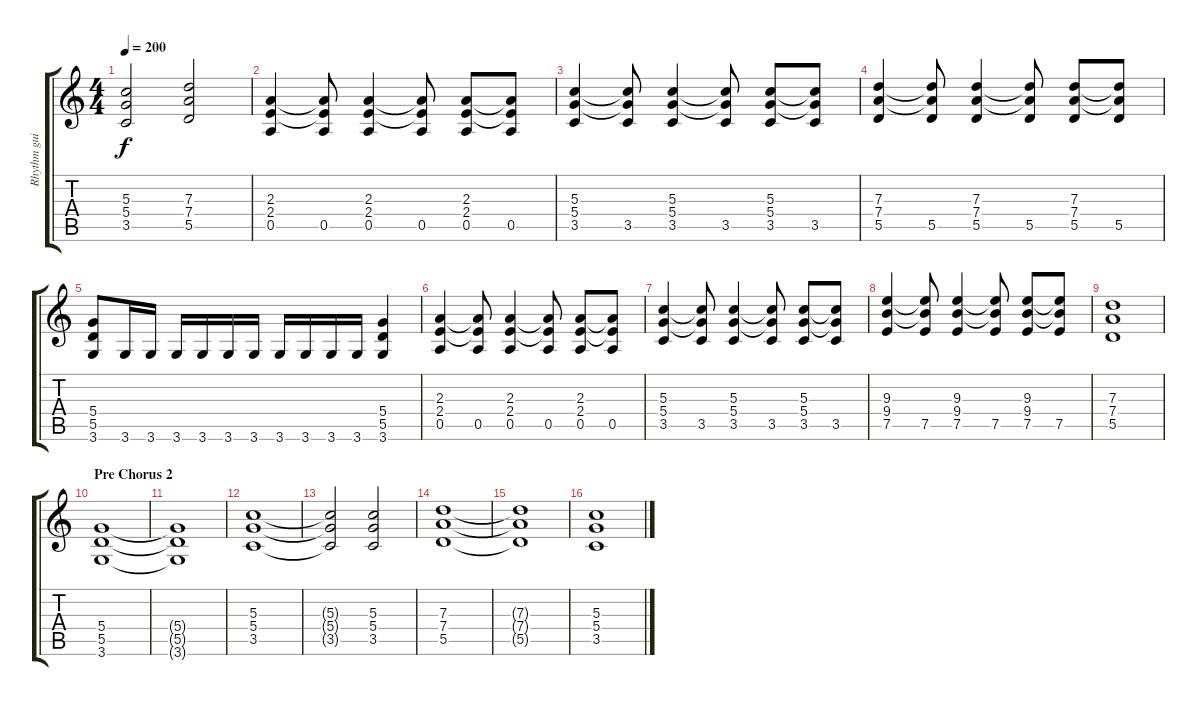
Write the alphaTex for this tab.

\track ("Rhythm guitar 2" "Rhythm gui") {instrument overdrivenguitar}
\staff {score tabs}
\tuning (E4 B3 G3 D3 A2 E2) {hide}
\ts (4 4)
\tempo 200
\clef g2
\ks c
(5.3 5.4 3.5).2{dy f} (7.3 7.4 5.5).2 |
(2.3 2.4 0.5).4 (2.3{t} 2.4{t} 0.5).8 (2.3 2.4 0.5).4 (2.3{t} 2.4{t} 0.5).8 (2.3 2.4 0.5).8 (2.3{t} 2.4{t} 0.5).8 |
(5.3 5.4 3.5).4 (5.3{t} 5.4{t} 3.5).8 (5.3 5.4 3.5).4 (5.3{t} 5.4{t} 3.5).8 (5.3 5.4 3.5).8 (5.3{t} 5.4{t} 3.5).8 |
(7.3 7.4 5.5).4 (7.3{t} 7.4{t} 5.5).8 (7.3 7.4 5.5).4 (7.3{t} 7.4{t} 5.5).8 (7.3 7.4 5.5).8 (7.3{t} 7.4{t} 5.5).8 |
(5.4 5.5 3.6).8 3.6.16 3.6.16 3.6.16 3.6.16 3.6.16 3.6.16 3.6.16 3.6.16 3.6.16 3.6.16 (5.4 5.5 3.6).4 |
(2.3 2.4 0.5).4 (2.3{t} 2.4{t} 0.5).8 (2.3 2.4 0.5).4 (2.3{t} 2.4{t} 0.5).8 (2.3 2.4 0.5).8 (2.3{t} 2.4{t} 0.5).8 |
(5.3 5.4 3.5).4 (5.3{t} 5.4{t} 3.5).8 (5.3 5.4 3.5).4 (5.3{t} 5.4{t} 3.5).8 (5.3 5.4 3.5).8 (5.3{t} 5.4{t} 3.5).8 |
(9.3 9.4 7.5).4 (9.3{t} 9.4{t} 7.5).8 (9.3 9.4 7.5).4 (9.3{t} 9.4{t} 7.5).8 (9.3 9.4 7.5).8 (9.3{t} 9.4{t} 7.5).8 |
(7.3 7.4 5.5).1 |
\section ("" "Pre Chorus 2")
(5.4 5.5 3.6).1 |
(5.4{t} 5.5{t} 3.6{t}).1 |
(5.3 5.4 3.5).1 |
(5.3{t} 5.4{t} 3.5{t}).2 (5.3 5.4 3.5).2 |
(7.3 7.4 5.5).1 |
(7.3{t} 7.4{t} 5.5{t}).1 |
(5.3 5.4 3.5).1
